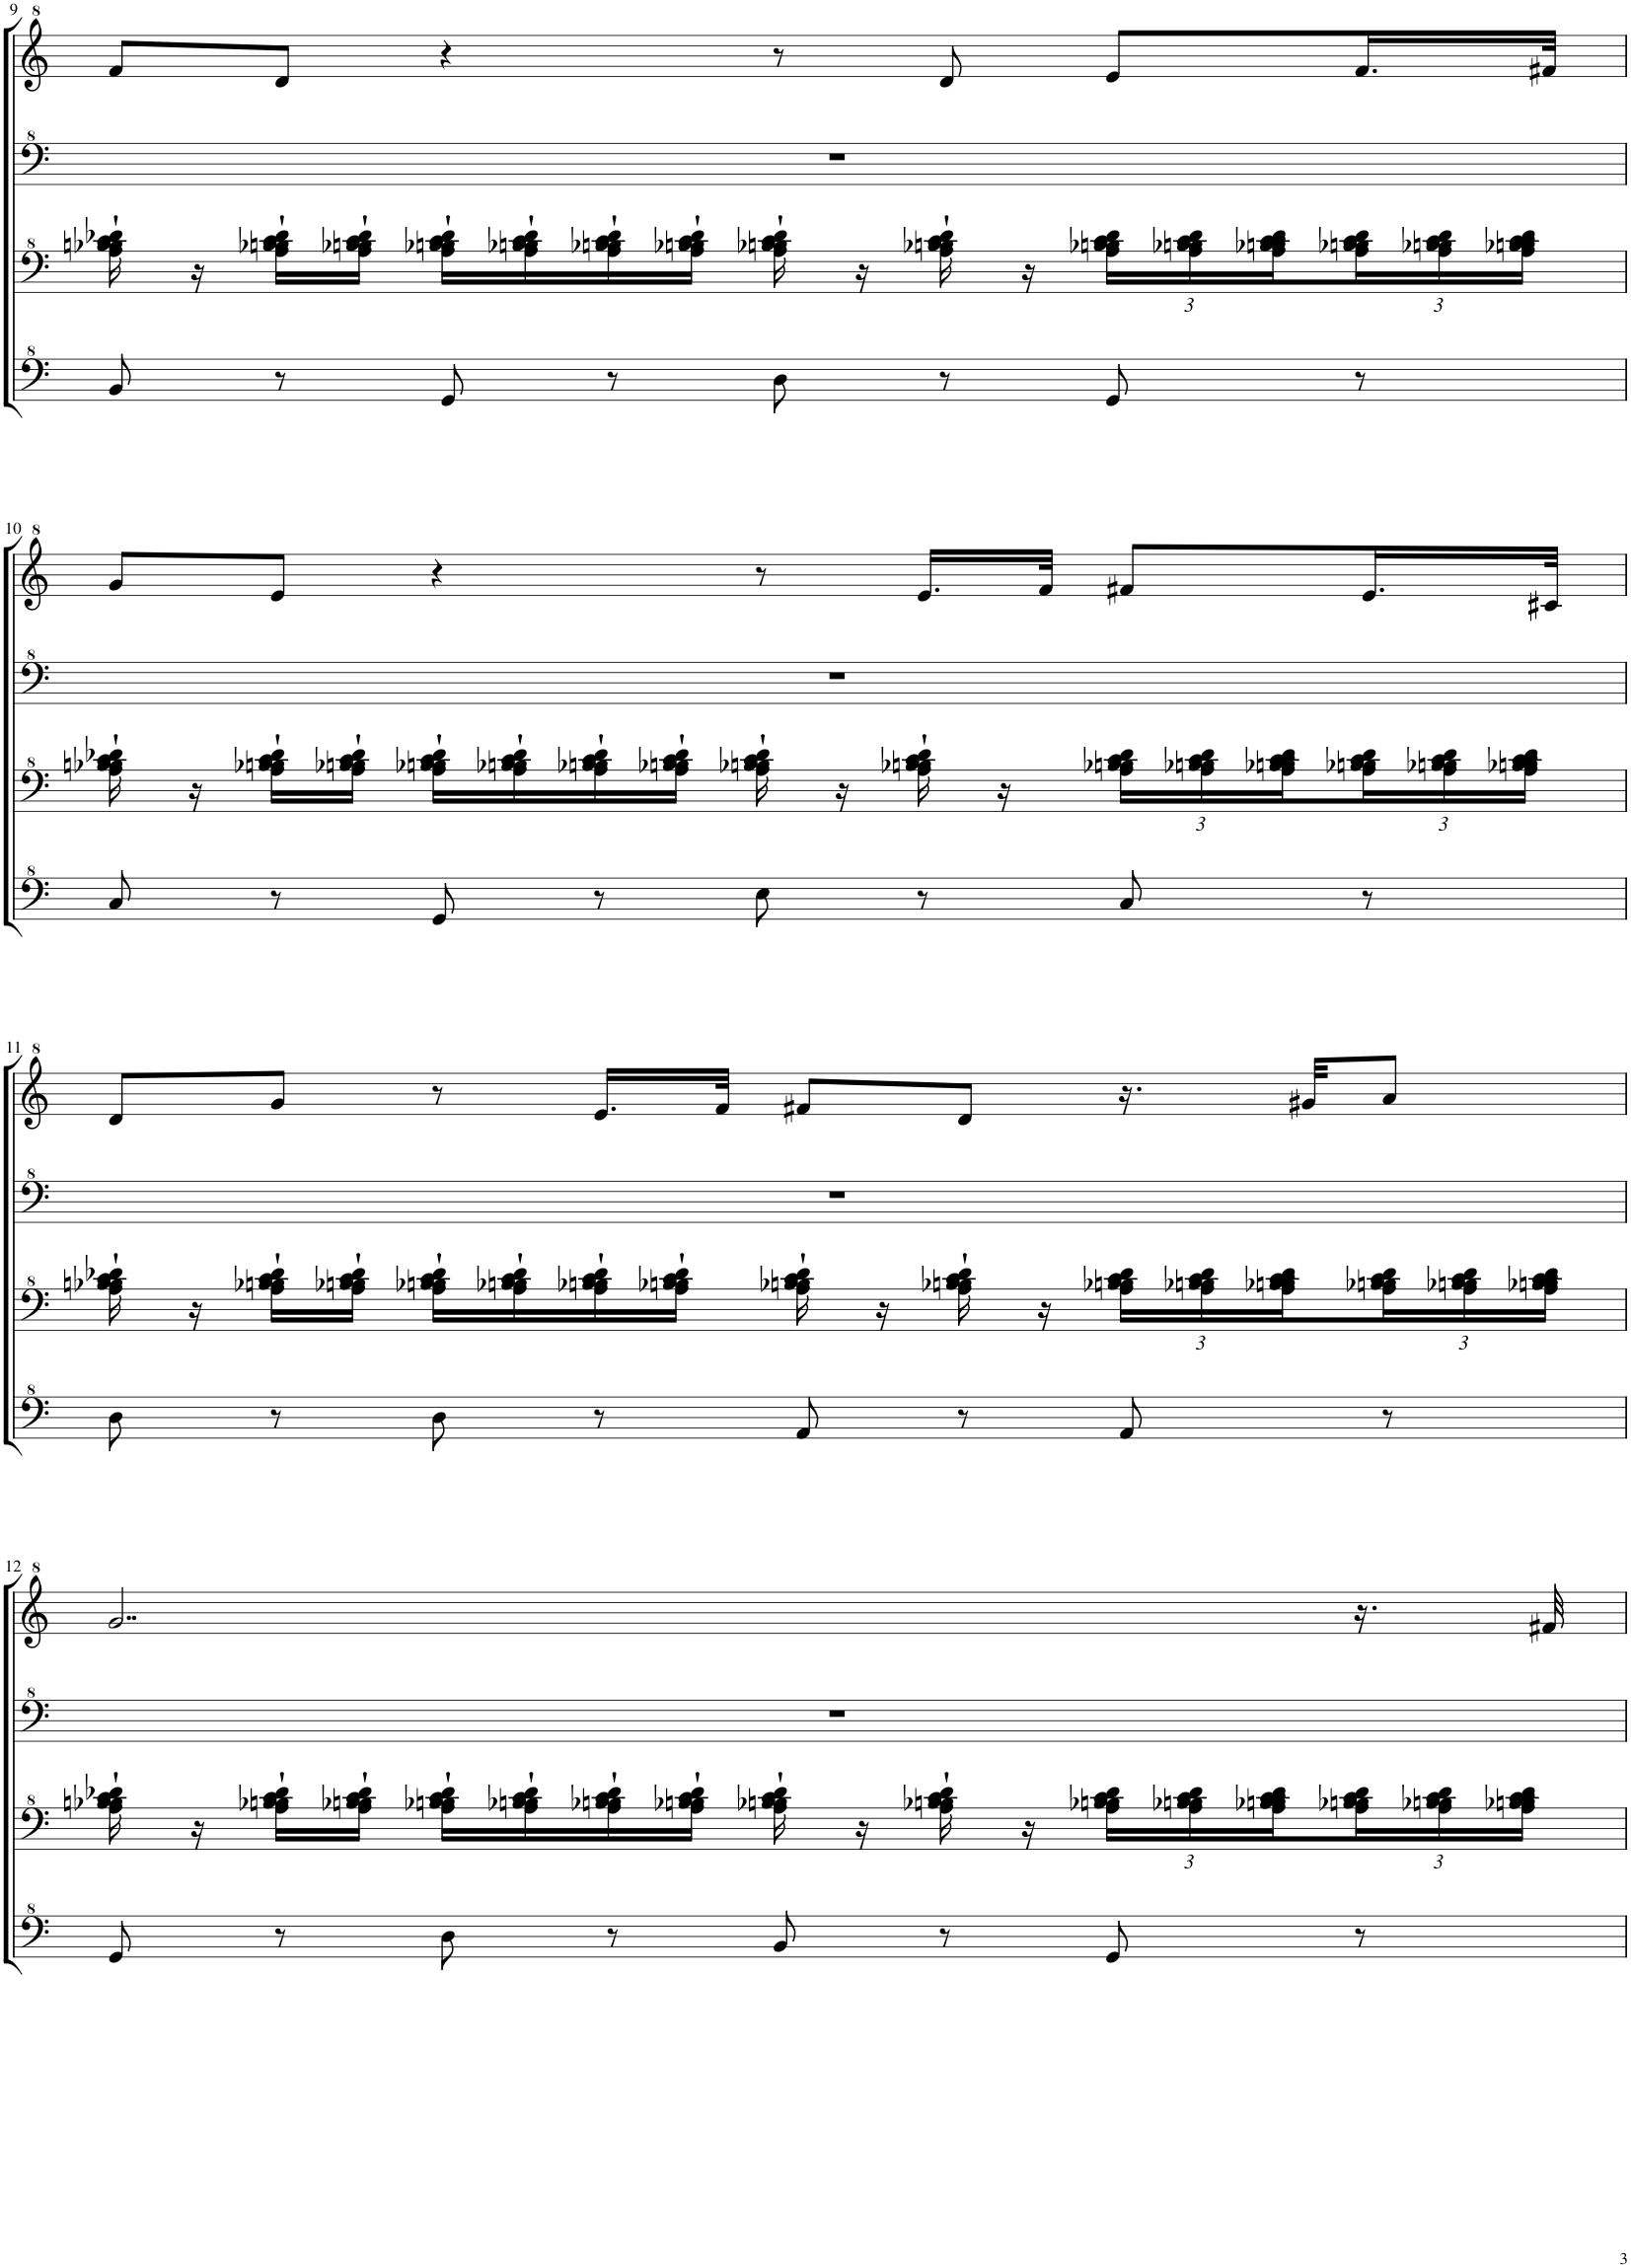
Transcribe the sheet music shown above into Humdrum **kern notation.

**kern	**kern	**kern	**kern
*part1	*part1	*part1	*part1
*staff4	*staff3	*staff2	*staff1
*I"Model III	*	*	*
!!LO:PB:g=z
*clefF^4	*clefF^4	*clefF^4	*clefG^2
*k[]	*k[]	*k[]	*k[]
*M4/4	*M4/4	*M4/4	*M4/4
=9	=9	=9	=9
8B/	16a\` 16b-X\` 16bn\` 16cc\` 16dd-X\`	1r	8ff/L
.	16r	.	.
8r	16a\` 16b-X\` 16bn\` 16cc\` 16dd-\`LL	.	8dd/J
.	16a\` 16b-X\` 16bn\` 16cc\` 16dd-\`JJ	.	.
8G/	16a\` 16b-X\` 16bn\` 16cc\` 16dd-\`LL	.	4r
.	16a\` 16b-X\` 16bn\` 16cc\` 16dd-\`	.	.
8r	16a\` 16b-X\` 16bn\` 16cc\` 16dd-\`	.	.
.	16a\` 16b-X\` 16bn\` 16cc\` 16dd-\`JJ	.	.
8d\	16a\` 16b-X\` 16bn\` 16cc\` 16dd-\`	.	8r
.	16r	.	.
8r	16a\` 16b-X\` 16bn\` 16cc\` 16dd-\`	.	8dd/
.	16r	.	.
*	*Xbrackettup	*	*
8G/	24a\ 24b-X\ 24bn\ 24cc\ 24dd-\LL	.	8ee/L
.	24a\ 24b-X\ 24bn\ 24cc\ 24dd-\	.	.
.	24a\ 24b-X\ 24bn\ 24bn\ 24cc\ 24cc\ 24dd-\	.	.
8r	24a\ 24b-X\ 24bn\ 24cc\ 24dd-\	.	16.ff/L
.	24a\ 24b-X\ 24bn\ 24cc\ 24dd-\	.	.
.	24a\ 24b-X\ 24bn\ 24bn\ 24cc\ 24cc\ 24dd-\JJ	.	.
.	.	.	32ff#X/JJk
!!LO:LB:g=z
=10	=10	=10	=10
8c/	16a\` 16b-X\` 16bn\` 16cc\` 16dd-X\`	1r	8gg/L
.	16r	.	.
8r	16a\` 16b-X\` 16bn\` 16cc\` 16dd-\`LL	.	8ee/J
.	16a\` 16b-X\` 16bn\` 16cc\` 16dd-\`JJ	.	.
8G/	16a\` 16b-X\` 16bn\` 16cc\` 16dd-\`LL	.	4r
.	16a\` 16b-X\` 16bn\` 16cc\` 16dd-\`	.	.
8r	16a\` 16b-X\` 16bn\` 16cc\` 16dd-\`	.	.
.	16a\` 16b-X\` 16bn\` 16cc\` 16dd-\`JJ	.	.
8e\	16a\` 16b-X\` 16bn\` 16cc\` 16dd-\`	.	8r
.	16r	.	.
8r	16a\` 16b-X\` 16bn\` 16cc\` 16dd-\`	.	16.ee/LL
.	16r	.	.
.	.	.	32ff/JJk
8c/	24a\ 24b-X\ 24bn\ 24cc\ 24dd-\LL	.	8ff#X/L
.	24a\ 24b-X\ 24bn\ 24cc\ 24dd-\	.	.
.	24a\ 24b-X\ 24bn\ 24bn\ 24cc\ 24cc\ 24dd-\	.	.
8r	24a\ 24b-X\ 24bn\ 24cc\ 24dd-\	.	16.ee/L
.	24a\ 24b-X\ 24bn\ 24cc\ 24dd-\	.	.
.	24a\ 24b-X\ 24bn\ 24bn\ 24cc\ 24cc\ 24dd-\JJ	.	.
.	.	.	32cc#X/JJk
!!LO:LB:g=z
=11	=11	=11	=11
8d\	16a\` 16b-X\` 16bn\` 16cc\` 16dd-X\`	1r	8dd/L
.	16r	.	.
8r	16a\` 16b-X\` 16bn\` 16cc\` 16dd-\`LL	.	8gg/J
.	16a\` 16b-X\` 16bn\` 16cc\` 16dd-\`JJ	.	.
8d\	16a\` 16b-X\` 16bn\` 16cc\` 16dd-\`LL	.	8r
.	16a\` 16b-X\` 16bn\` 16cc\` 16dd-\`	.	.
8r	16a\` 16b-X\` 16bn\` 16cc\` 16dd-\`	.	16.ee/LL
.	16a\` 16b-X\` 16bn\` 16cc\` 16dd-\`JJ	.	.
.	.	.	32ff/JJk
8A/	16a\` 16b-X\` 16bn\` 16cc\` 16dd-\`	.	8ff#X/L
.	16r	.	.
8r	16a\` 16b-X\` 16bn\` 16cc\` 16dd-\`	.	8dd/J
.	16r	.	.
8A/	24a\ 24b-X\ 24bn\ 24cc\ 24dd-\LL	.	16.r
.	24a\ 24b-X\ 24bn\ 24cc\ 24dd-\	.	.
.	24a\ 24b-X\ 24bn\ 24bn\ 24cc\ 24cc\ 24dd-\	.	.
.	.	.	32gg#X/KKL
8r	24a\ 24b-X\ 24bn\ 24cc\ 24dd-\	.	8aa/J
.	24a\ 24b-X\ 24bn\ 24cc\ 24dd-\	.	.
.	24a\ 24b-X\ 24bn\ 24bn\ 24cc\ 24cc\ 24dd-\JJ	.	.
!!LO:LB:g=z
=12	=12	=12	=12
8G/	16a\` 16b-X\` 16bn\` 16cc\` 16dd-X\`	1r	2..gg/
.	16r	.	.
8r	16a\` 16b-X\` 16bn\` 16cc\` 16dd-\`LL	.	.
.	16a\` 16b-X\` 16bn\` 16cc\` 16dd-\`JJ	.	.
8d\	16a\` 16b-X\` 16bn\` 16cc\` 16dd-\`LL	.	.
.	16a\` 16b-X\` 16bn\` 16cc\` 16dd-\`	.	.
8r	16a\` 16b-X\` 16bn\` 16cc\` 16dd-\`	.	.
.	16a\` 16b-X\` 16bn\` 16cc\` 16dd-\`JJ	.	.
8B/	16a\` 16b-X\` 16bn\` 16cc\` 16dd-\`	.	.
.	16r	.	.
8r	16a\` 16b-X\` 16bn\` 16cc\` 16dd-\`	.	.
.	16r	.	.
8G/	24a\ 24b-X\ 24bn\ 24cc\ 24dd-\LL	.	.
.	24a\ 24b-X\ 24bn\ 24cc\ 24dd-\	.	.
.	24a\ 24b-X\ 24bn\ 24bn\ 24cc\ 24cc\ 24dd-\	.	.
8r	24a\ 24b-X\ 24bn\ 24cc\ 24dd-\	.	16.r
.	24a\ 24b-X\ 24bn\ 24cc\ 24dd-\	.	.
.	24a\ 24b-X\ 24bn\ 24bn\ 24cc\ 24cc\ 24dd-\JJ	.	.
.	.	.	32ff#X/
=	=	=	=
*-	*-	*-	*-
